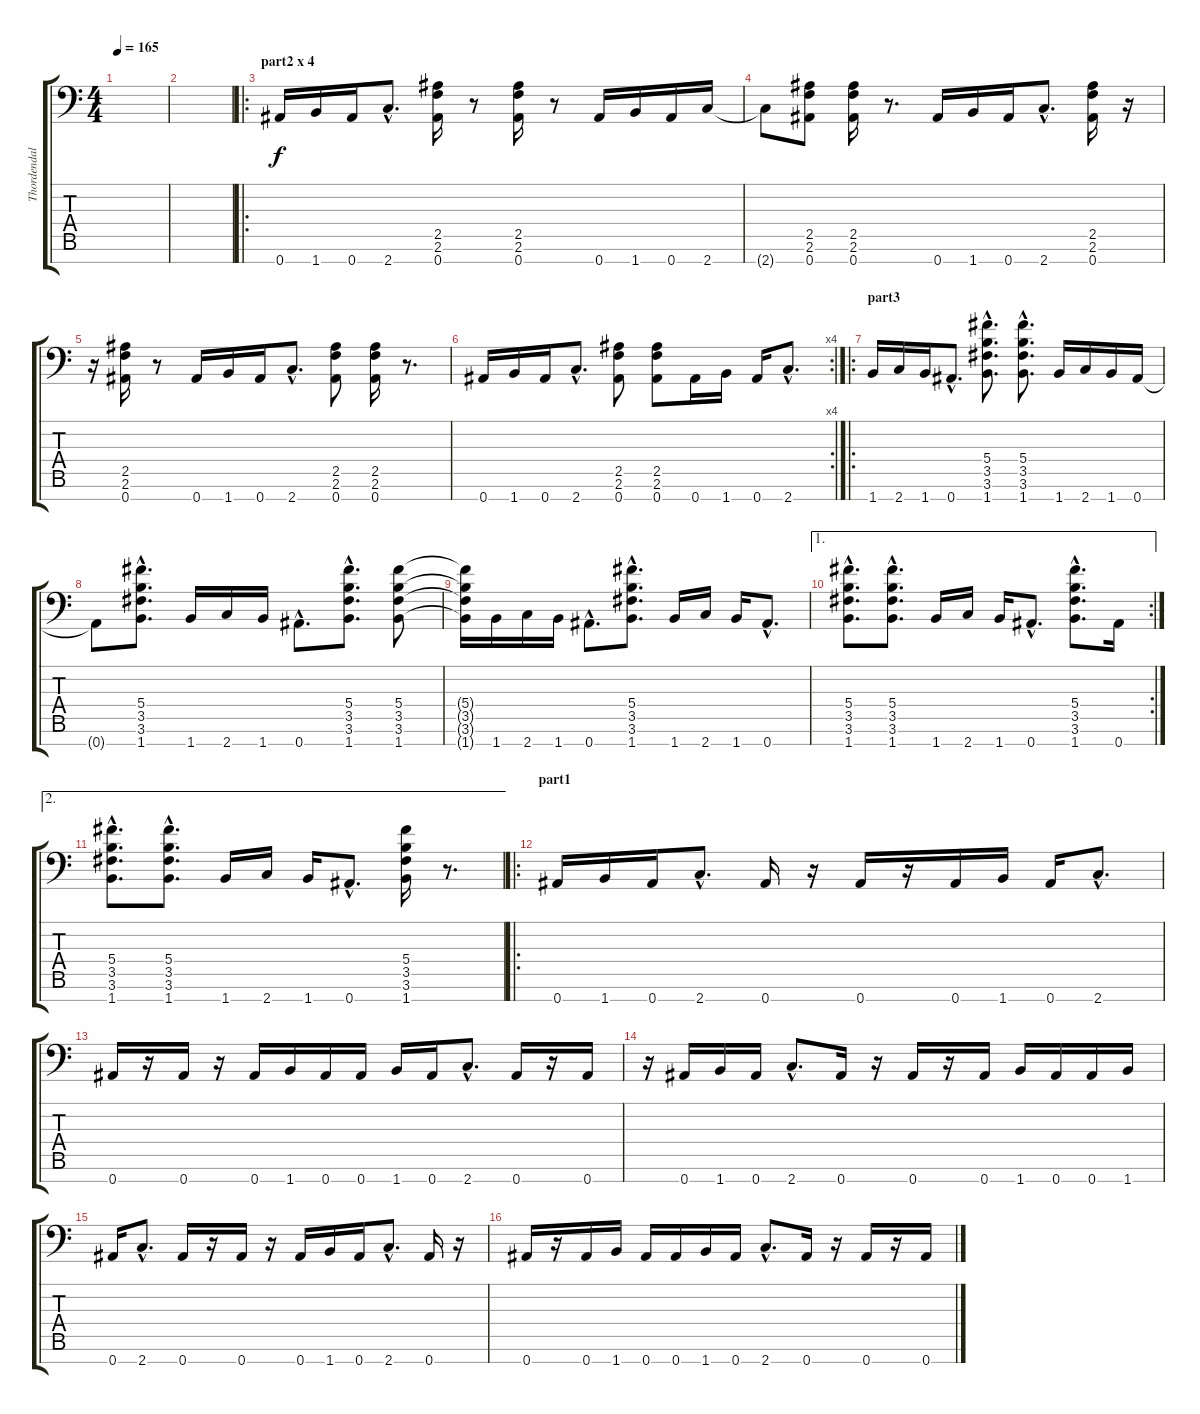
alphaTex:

\track ("Thordendal" "Thordendal") {instrument distortionguitar}
\staff {score tabs}
\tuning (Eb4 Bb3 Gb3 Db3 Ab2 Eb2 Bb1) {hide}
\ts (4 4)
\tempo 165
\clef f4
\ks c
|
|
\ro
\section ("" "part2 x 4")
0.7.16 1.7.16 0.7.16 2.7{hac}.8{d} (2.5 2.6 0.7).16 r.8 (2.5 2.6 0.7).16 r.8 0.7.16 1.7.16 0.7.16 2.7.16 |
2.7{t}.8 (2.5 2.6 0.7).8 (2.5 2.6 0.7).16 r.8{d} 0.7.16 1.7.16 0.7.16 2.7{hac}.8{d} (2.5 2.6 0.7).16 r.16 |
r.16 (2.5 2.6 0.7).16 r.8 0.7.16 1.7.16 0.7.16 2.7{hac}.8{d} (2.5 2.6 0.7).8 (2.5 2.6 0.7).16 r.8{d} |
\rc 4
0.7.16 1.7.16 0.7.16 2.7{hac}.8{d} (2.5 2.6 0.7).8 (2.5 2.6 0.7).8 0.7.16 1.7.16 0.7.16 2.7{hac}.8{d} |
\ro
\section ("" "part3")
1.7.16 2.7.16 1.7.16 0.7{hac}.8{d} (5.4{hac} 3.5{hac} 3.6{hac} 1.7{hac}).8{d} (5.4{hac} 3.5{hac} 3.6{hac} 1.7{hac}).8{d} 1.7.16 2.7.16 1.7.16 0.7.16 |
0.7{t}.8 (5.4{hac} 3.5{hac} 3.6{hac} 1.7{hac}).8{d} 1.7.16 2.7.16 1.7.16 0.7{hac}.8{d} (5.4{hac} 3.5{hac} 3.6{hac} 1.7{hac}).8{d} (5.4 3.5 3.6 1.7).8 |
(5.4{t} 3.5{t} 3.6{t} 1.7{t}).16 1.7.16 2.7.16 1.7.16 0.7{hac}.8{d} (5.4{hac} 3.5{hac} 3.6{hac} 1.7{hac}).8{d} 1.7.16 2.7.16 1.7.16 0.7{hac}.8{d} |
\ae 1
\rc 2
(5.4{hac} 3.5{hac} 3.6{hac} 1.7{hac}).8{d} (5.4{hac} 3.5{hac} 3.6{hac} 1.7{hac}).8{d} 1.7.16 2.7.16 1.7.16 0.7{hac}.8{d} (5.4{hac} 3.5{hac} 3.6{hac} 1.7{hac}).8{d} 0.7.16 |
\ae 2
(5.4{hac} 3.5{hac} 3.6{hac} 1.7{hac}).8{d} (5.4{hac} 3.5{hac} 3.6{hac} 1.7{hac}).8{d} 1.7.16 2.7.16 1.7.16 0.7{hac}.8{d} (5.4 3.5 3.6 1.7).16 r.8{d} |
\ro
\section ("" "part1")
0.7.16 1.7.16 0.7.16 2.7{hac}.8{d} 0.7.16 r.16 0.7.16 r.16 0.7.16 1.7.16 0.7.16 2.7{hac}.8{d} |
0.7.16 r.16 0.7.16 r.16 0.7.16 1.7.16 0.7.16 0.7.16 1.7.16 0.7.16 2.7{hac}.8{d} 0.7.16 r.16 0.7.16 |
r.16 0.7.16 1.7.16 0.7.16 2.7{hac}.8{d} 0.7.16 r.16 0.7.16 r.16 0.7.16 1.7.16 0.7.16 0.7.16 1.7.16 |
0.7.16 2.7{hac}.8{d} 0.7.16 r.16 0.7.16 r.16 0.7.16 1.7.16 0.7.16 2.7{hac}.8{d} 0.7.16 r.16 |
0.7.16 r.16 0.7.16 1.7.16 0.7.16 0.7.16 1.7.16 0.7.16 2.7{hac}.8{d} 0.7.16 r.16 0.7.16 r.16 0.7.16
